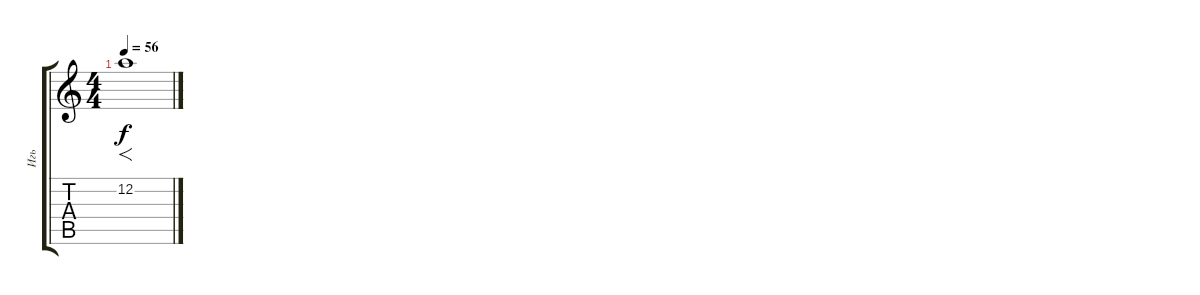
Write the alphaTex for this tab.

\track ("Игь" "Игь") {instrument electricguitarclean}
\staff {score tabs}
\tuning (D4 A3 F3 C3 G2 C2) {hide}
\ts (4 4)
\tempo 56
\clef g2
\ks c
12.2.1{f dy f}
